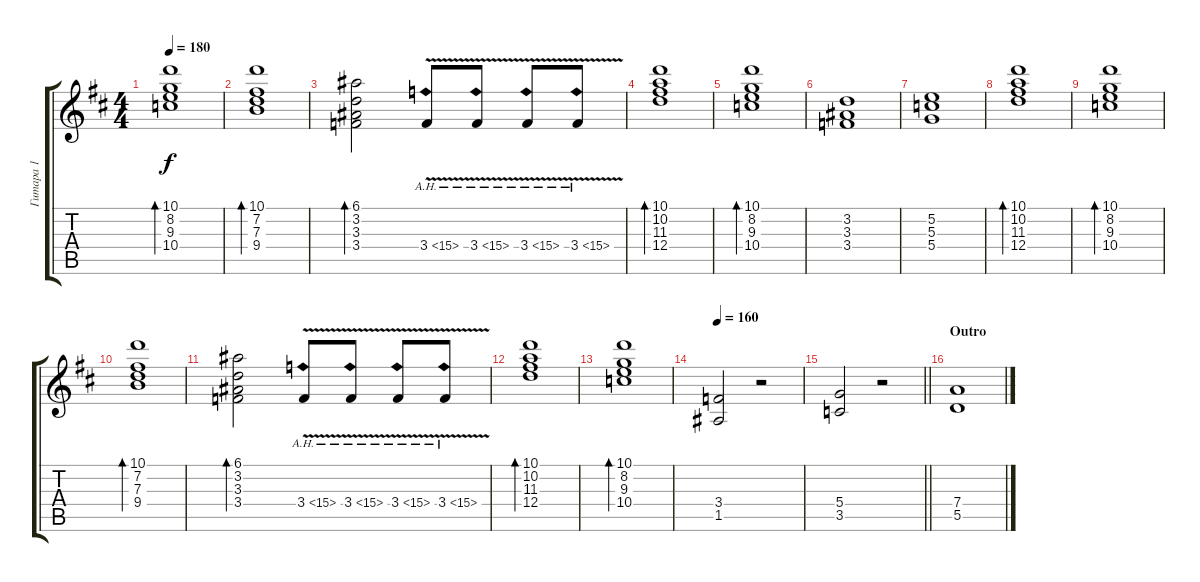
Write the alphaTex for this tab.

\track ("Гитара 1" "Гитара 1") {instrument distortionguitar}
\staff {score tabs}
\tuning (E4 B3 G3 D3 A2 E2) {hide}
\ts (4 4)
\tempo 180
\clef g2
\ks bminor
(10.1 8.2 9.3 10.4).1{bd 480 dy f} |
(10.1 7.2 7.3 9.4).1{bd 480} |
(6.1 3.2 3.3 3.4).2{bd 480} 3.4{ah 12 v}.8 3.4{ah 12 v}.8 3.4{ah 12 v}.8 3.4{ah 12 v}.8 |
(10.1 10.2 11.3 12.4).1{bd 480} |
(10.1 8.2 9.3 10.4).1{bd 480} |
(3.2 3.3 3.4).1 |
(5.2 5.3 5.4).1 |
(10.1 10.2 11.3 12.4).1{bd 480} |
(10.1 8.2 9.3 10.4).1{bd 480} |
(10.1 7.2 7.3 9.4).1{bd 480} |
(6.1 3.2 3.3 3.4).2{bd 480} 3.4{ah 12 v}.8 3.4{ah 12 v}.8 3.4{ah 12 v}.8 3.4{ah 12 v}.8 |
(10.1 10.2 11.3 12.4).1{bd 480} |
(10.1 8.2 9.3 10.4).1{bd 480} |
\tempo 160
(3.4 1.5).2 r.2 |
\barLineRight lightlight
(5.4 3.5).2 r.2 |
\section ("" "Outro")
(7.4 5.5).1
